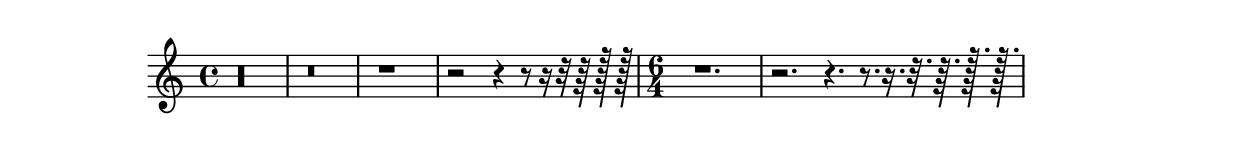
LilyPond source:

\version "2.1.26"

\header{
texidoc="
There is a big variety of rests.  Note that the dot of 8th, 16th and 32nd 
rests rest should be next to the top of the rest.  All rests except the 
whole rest are centered on the middle staff line.
"
}


	\score { \notes {
	\time 4/4
r \longa * 1/4  r\breve * 1/2 
r1 r2 r4 r8 r16 r32 r64 r128 r128
\time 6/4
r1. r2. r4. r8. r16. r32. r64. r128. r128.
}}

